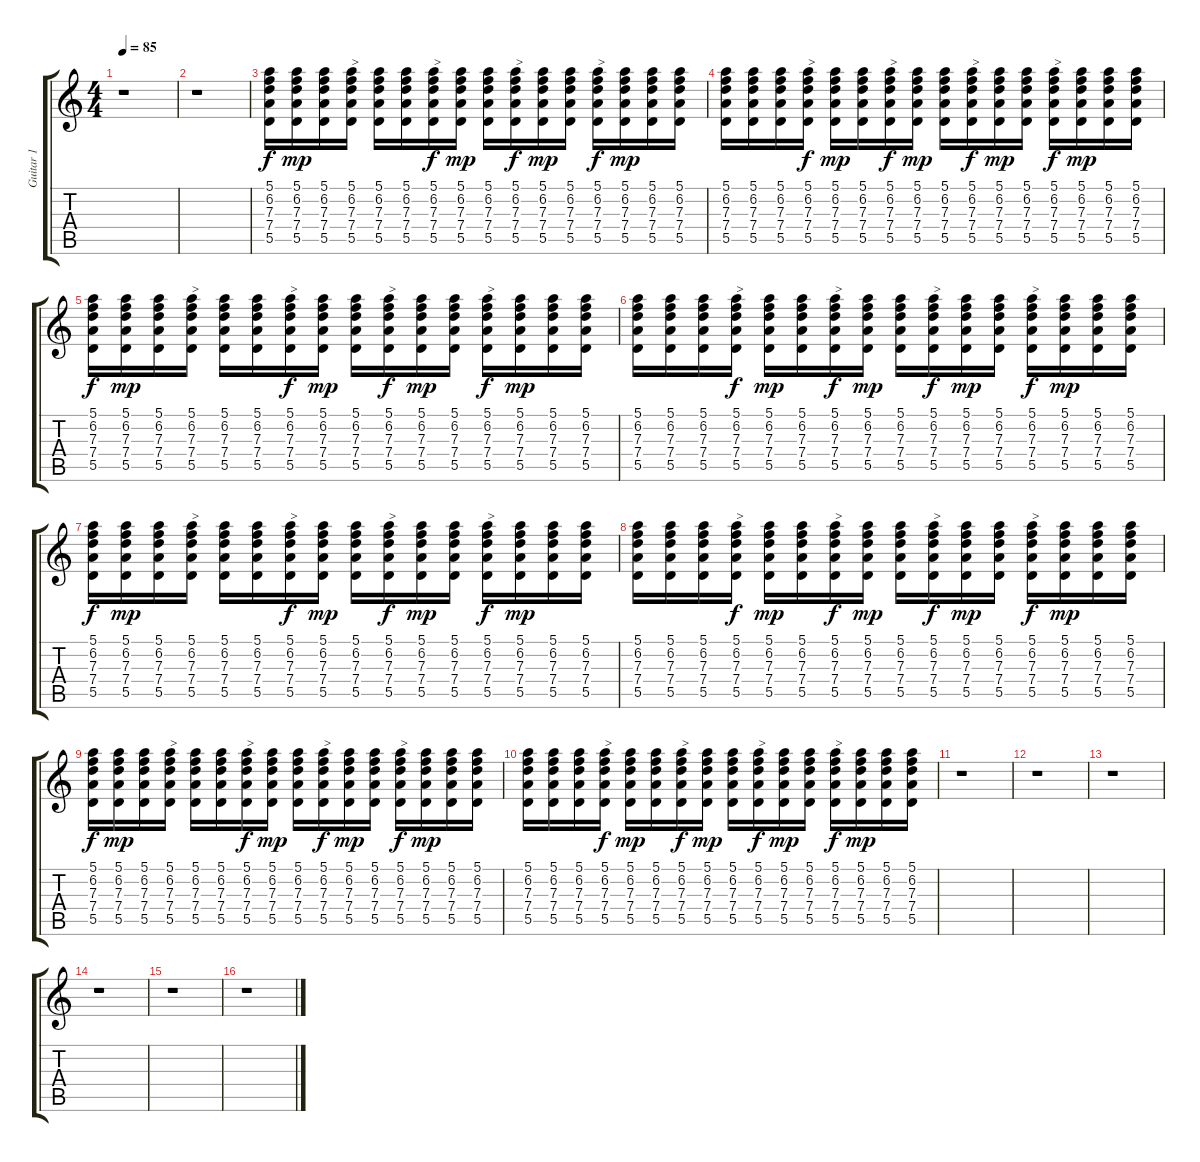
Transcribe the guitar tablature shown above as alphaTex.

\track ("Guitar 1" "Guitar 1") {instrument acousticguitarsteel}
\staff {score tabs}
\tuning (E4 B3 G3 D3 A2 E2) {hide}
\ts (4 4)
\tempo 85
\clef g2
\ks c
r.1{dy mp} |
r.1 |
(5.1 6.2 7.3 7.4 5.5).16{dy f} (5.1 6.2 7.3 7.4 5.5).16{dy mp} (5.1 6.2 7.3 7.4 5.5).16 (5.1 6.2 7.3 7.4 5.5).16{txt ">"} (5.1 6.2 7.3 7.4 5.5).16 (5.1 6.2 7.3 7.4 5.5).16 (5.1 6.2 7.3 7.4 5.5).16{txt ">" dy f} (5.1 6.2 7.3 7.4 5.5).16{dy mp} (5.1 6.2 7.3 7.4 5.5).16 (5.1 6.2 7.3 7.4 5.5).16{txt ">" dy f} (5.1 6.2 7.3 7.4 5.5).16{dy mp} (5.1 6.2 7.3 7.4 5.5).16 (5.1 6.2 7.3 7.4 5.5).16{txt ">" dy f} (5.1 6.2 7.3 7.4 5.5).16{dy mp} (5.1 6.2 7.3 7.4 5.5).16 (5.1 6.2 7.3 7.4 5.5).16 |
(5.1 6.2 7.3 7.4 5.5).16 (5.1 6.2 7.3 7.4 5.5).16 (5.1 6.2 7.3 7.4 5.5).16 (5.1 6.2 7.3 7.4 5.5).16{txt ">" dy f} (5.1 6.2 7.3 7.4 5.5).16{dy mp} (5.1 6.2 7.3 7.4 5.5).16 (5.1 6.2 7.3 7.4 5.5).16{txt ">" dy f} (5.1 6.2 7.3 7.4 5.5).16{dy mp} (5.1 6.2 7.3 7.4 5.5).16 (5.1 6.2 7.3 7.4 5.5).16{txt ">" dy f} (5.1 6.2 7.3 7.4 5.5).16{dy mp} (5.1 6.2 7.3 7.4 5.5).16 (5.1 6.2 7.3 7.4 5.5).16{txt ">" dy f} (5.1 6.2 7.3 7.4 5.5).16{dy mp} (5.1 6.2 7.3 7.4 5.5).16 (5.1 6.2 7.3 7.4 5.5).16 |
(5.1 6.2 7.3 7.4 5.5).16{dy f} (5.1 6.2 7.3 7.4 5.5).16{dy mp} (5.1 6.2 7.3 7.4 5.5).16 (5.1 6.2 7.3 7.4 5.5).16{txt ">"} (5.1 6.2 7.3 7.4 5.5).16 (5.1 6.2 7.3 7.4 5.5).16 (5.1 6.2 7.3 7.4 5.5).16{txt ">" dy f} (5.1 6.2 7.3 7.4 5.5).16{dy mp} (5.1 6.2 7.3 7.4 5.5).16 (5.1 6.2 7.3 7.4 5.5).16{txt ">" dy f} (5.1 6.2 7.3 7.4 5.5).16{dy mp} (5.1 6.2 7.3 7.4 5.5).16 (5.1 6.2 7.3 7.4 5.5).16{txt ">" dy f} (5.1 6.2 7.3 7.4 5.5).16{dy mp} (5.1 6.2 7.3 7.4 5.5).16 (5.1 6.2 7.3 7.4 5.5).16 |
(5.1 6.2 7.3 7.4 5.5).16 (5.1 6.2 7.3 7.4 5.5).16 (5.1 6.2 7.3 7.4 5.5).16 (5.1 6.2 7.3 7.4 5.5).16{txt ">" dy f} (5.1 6.2 7.3 7.4 5.5).16{dy mp} (5.1 6.2 7.3 7.4 5.5).16 (5.1 6.2 7.3 7.4 5.5).16{txt ">" dy f} (5.1 6.2 7.3 7.4 5.5).16{dy mp} (5.1 6.2 7.3 7.4 5.5).16 (5.1 6.2 7.3 7.4 5.5).16{txt ">" dy f} (5.1 6.2 7.3 7.4 5.5).16{dy mp} (5.1 6.2 7.3 7.4 5.5).16 (5.1 6.2 7.3 7.4 5.5).16{txt ">" dy f} (5.1 6.2 7.3 7.4 5.5).16{dy mp} (5.1 6.2 7.3 7.4 5.5).16 (5.1 6.2 7.3 7.4 5.5).16 |
(5.1 6.2 7.3 7.4 5.5).16{dy f} (5.1 6.2 7.3 7.4 5.5).16{dy mp} (5.1 6.2 7.3 7.4 5.5).16 (5.1 6.2 7.3 7.4 5.5).16{txt ">"} (5.1 6.2 7.3 7.4 5.5).16 (5.1 6.2 7.3 7.4 5.5).16 (5.1 6.2 7.3 7.4 5.5).16{txt ">" dy f} (5.1 6.2 7.3 7.4 5.5).16{dy mp} (5.1 6.2 7.3 7.4 5.5).16 (5.1 6.2 7.3 7.4 5.5).16{txt ">" dy f} (5.1 6.2 7.3 7.4 5.5).16{dy mp} (5.1 6.2 7.3 7.4 5.5).16 (5.1 6.2 7.3 7.4 5.5).16{txt ">" dy f} (5.1 6.2 7.3 7.4 5.5).16{dy mp} (5.1 6.2 7.3 7.4 5.5).16 (5.1 6.2 7.3 7.4 5.5).16 |
(5.1 6.2 7.3 7.4 5.5).16 (5.1 6.2 7.3 7.4 5.5).16 (5.1 6.2 7.3 7.4 5.5).16 (5.1 6.2 7.3 7.4 5.5).16{txt ">" dy f} (5.1 6.2 7.3 7.4 5.5).16{dy mp} (5.1 6.2 7.3 7.4 5.5).16 (5.1 6.2 7.3 7.4 5.5).16{txt ">" dy f} (5.1 6.2 7.3 7.4 5.5).16{dy mp} (5.1 6.2 7.3 7.4 5.5).16 (5.1 6.2 7.3 7.4 5.5).16{txt ">" dy f} (5.1 6.2 7.3 7.4 5.5).16{dy mp} (5.1 6.2 7.3 7.4 5.5).16 (5.1 6.2 7.3 7.4 5.5).16{txt ">" dy f} (5.1 6.2 7.3 7.4 5.5).16{dy mp} (5.1 6.2 7.3 7.4 5.5).16 (5.1 6.2 7.3 7.4 5.5).16 |
(5.1 6.2 7.3 7.4 5.5).16{dy f} (5.1 6.2 7.3 7.4 5.5).16{dy mp} (5.1 6.2 7.3 7.4 5.5).16 (5.1 6.2 7.3 7.4 5.5).16{txt ">"} (5.1 6.2 7.3 7.4 5.5).16 (5.1 6.2 7.3 7.4 5.5).16 (5.1 6.2 7.3 7.4 5.5).16{txt ">" dy f} (5.1 6.2 7.3 7.4 5.5).16{dy mp} (5.1 6.2 7.3 7.4 5.5).16 (5.1 6.2 7.3 7.4 5.5).16{txt ">" dy f} (5.1 6.2 7.3 7.4 5.5).16{dy mp} (5.1 6.2 7.3 7.4 5.5).16 (5.1 6.2 7.3 7.4 5.5).16{txt ">" dy f} (5.1 6.2 7.3 7.4 5.5).16{dy mp} (5.1 6.2 7.3 7.4 5.5).16 (5.1 6.2 7.3 7.4 5.5).16 |
(5.1 6.2 7.3 7.4 5.5).16 (5.1 6.2 7.3 7.4 5.5).16 (5.1 6.2 7.3 7.4 5.5).16 (5.1 6.2 7.3 7.4 5.5).16{txt ">" dy f} (5.1 6.2 7.3 7.4 5.5).16{dy mp} (5.1 6.2 7.3 7.4 5.5).16 (5.1 6.2 7.3 7.4 5.5).16{txt ">" dy f} (5.1 6.2 7.3 7.4 5.5).16{dy mp} (5.1 6.2 7.3 7.4 5.5).16 (5.1 6.2 7.3 7.4 5.5).16{txt ">" dy f} (5.1 6.2 7.3 7.4 5.5).16{dy mp} (5.1 6.2 7.3 7.4 5.5).16 (5.1 6.2 7.3 7.4 5.5).16{txt ">" dy f} (5.1 6.2 7.3 7.4 5.5).16{dy mp} (5.1 6.2 7.3 7.4 5.5).16 (5.1 6.2 7.3 7.4 5.5).16 |
r.1 |
r.1 |
r.1 |
r.1 |
r.1 |
r.1
